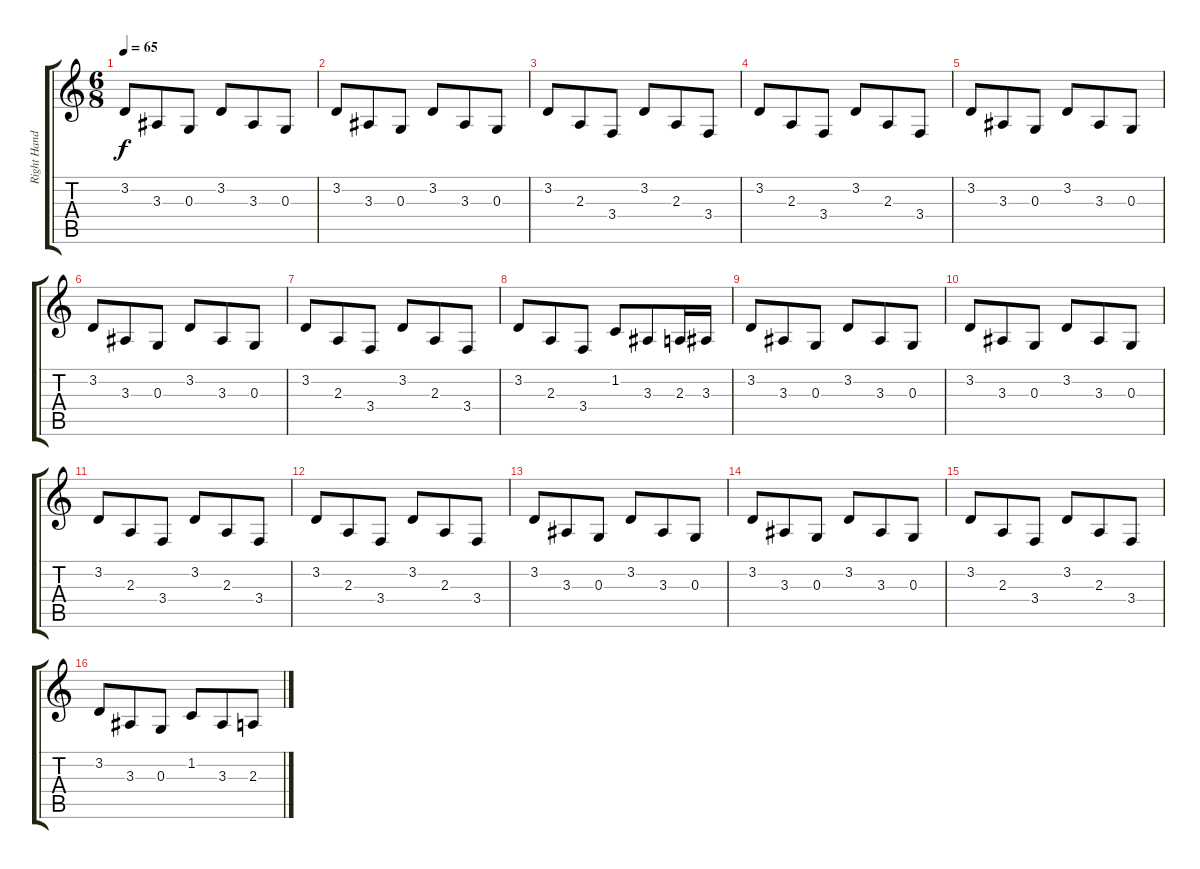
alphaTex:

\track ("Right Hand" "Right Hand") {instrument acousticgrandpiano}
\staff {score tabs}
\tuning (E4 B3 G3 D3 A2 E2) {hide}
\ts (6 8)
\tempo 65
\clef g2
\ks c
3.2.8{dy f} 3.3.8 0.3.8 3.2.8 3.3.8 0.3.8 |
3.2.8 3.3.8 0.3.8 3.2.8 3.3.8 0.3.8 |
3.2.8{beam Up} 2.3.8{beam Up} 3.4.8{beam Up} 3.2.8{beam Up} 2.3.8{beam Up} 3.4.8{beam Up} |
3.2.8{beam Up} 2.3.8{beam Up} 3.4.8{beam Up} 3.2.8{beam Up} 2.3.8{beam Up} 3.4.8{beam Up} |
3.2.8 3.3.8 0.3.8 3.2.8 3.3.8 0.3.8 |
3.2.8 3.3.8 0.3.8 3.2.8 3.3.8 0.3.8 |
3.2.8{beam Up} 2.3.8{beam Up} 3.4.8{beam Up} 3.2.8{beam Up} 2.3.8{beam Up} 3.4.8{beam Up} |
3.2.8{beam Up} 2.3.8{beam Up} 3.4.8{beam Up} 1.2.8 3.3.8 2.3.16 3.3.16 |
3.2.8 3.3.8 0.3.8 3.2.8 3.3.8 0.3.8 |
3.2.8 3.3.8 0.3.8 3.2.8 3.3.8 0.3.8 |
3.2.8{beam Up} 2.3.8{beam Up} 3.4.8{beam Up} 3.2.8{beam Up} 2.3.8{beam Up} 3.4.8{beam Up} |
3.2.8{beam Up} 2.3.8{beam Up} 3.4.8{beam Up} 3.2.8{beam Up} 2.3.8{beam Up} 3.4.8{beam Up} |
3.2.8 3.3.8 0.3.8 3.2.8 3.3.8 0.3.8 |
3.2.8 3.3.8 0.3.8 3.2.8 3.3.8 0.3.8 |
3.2.8{beam Up} 2.3.8{beam Up} 3.4.8{beam Up} 3.2.8{beam Up} 2.3.8{beam Up} 3.4.8{beam Up} |
3.2.8{beam Up} 3.3.8{beam Up} 0.3.8{beam Up} 1.2.8 3.3.8 2.3.8
